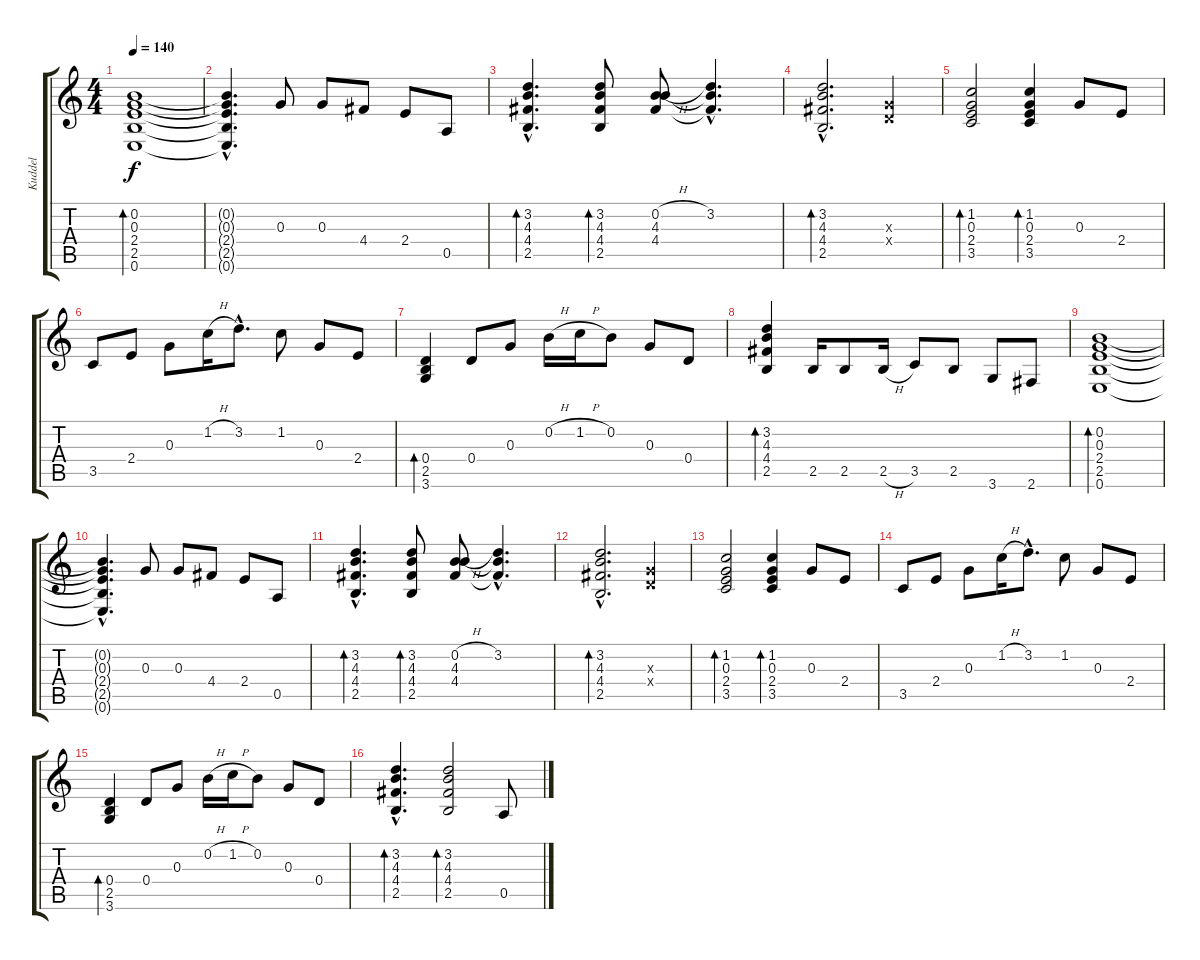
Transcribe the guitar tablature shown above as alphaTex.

\track ("Kuddel" "Kuddel") {instrument electricguitarclean}
\staff {score tabs}
\tuning (E4 B3 G3 D3 A2 E2) {hide}
\ts (4 4)
\tempo 140
\clef g2
\ks c
(0.2 0.3 2.4 2.5 0.6).1{bd 240 dy f instrument electricguitarclean} |
(0.2{hac t} 0.3{hac t} 2.4{hac t} 2.5{hac t} 0.6{hac t}).4{d} 0.3.8 0.3.8 4.4.8 2.4.8 0.5.8 |
(3.2{hac} 4.3{hac} 4.4{hac} 2.5{hac}).4{d bd 120} (3.2 4.3 4.4 2.5).8{bd 240} (0.2{h} 4.3 4.4).8 (3.2{hac} 4.3{hac t} 4.4{hac t}).4{d} |
(3.2{hac} 4.3{hac} 4.4{hac} 2.5{hac}).2{d bd 240} (0.3{x} 0.4{x}).4 |
(1.2 0.3 2.4 3.5).2{bd 240} (1.2 0.3 2.4 3.5).4{bd 120} 0.3.8 2.4.8 |
3.5.8 2.4.8 0.3.8 1.2{h}.16 3.2{hac}.8{d} 1.2.8 0.3.8 2.4.8 |
(0.4 2.5 3.6).4{bd 120} 0.4.8 0.3.8 0.2{h}.16 1.2{h}.16 0.2.8 0.3.8 0.4.8 |
(3.2 4.3 4.4 2.5).4{bd 120} 2.5.16 2.5.8 2.5{h}.16 3.5.8 2.5.8 3.6.8 2.6.8 |
(0.2 0.3 2.4 2.5 0.6).1{bd 120} |
(0.2{hac t} 0.3{hac t} 2.4{hac t} 2.5{hac t} 0.6{hac t}).4{d} 0.3.8 0.3.8 4.4.8 2.4.8 0.5.8 |
(3.2{hac} 4.3{hac} 4.4{hac} 2.5{hac}).4{d bd 120} (3.2 4.3 4.4 2.5).8{bd 120} (0.2{h} 4.3 4.4).8 (3.2{hac} 4.3{hac t} 4.4{hac t}).4{d} |
(3.2{hac} 4.3{hac} 4.4{hac} 2.5{hac}).2{d bd 120} (0.3{x} 0.4{x}).4 |
(1.2 0.3 2.4 3.5).2{bd 120} (1.2 0.3 2.4 3.5).4{bd 120} 0.3.8 2.4.8 |
3.5.8 2.4.8 0.3.8 1.2{h}.16 3.2{hac}.8{d} 1.2.8 0.3.8 2.4.8 |
(0.4 2.5 3.6).4{bd 120} 0.4.8 0.3.8 0.2{h}.16 1.2{h}.16 0.2.8 0.3.8 0.4.8 |
(3.2{hac} 4.3{hac} 4.4{hac} 2.5{hac}).4{d bd 120} (3.2 4.3 4.4 2.5).2{bd 120} 0.5.8
